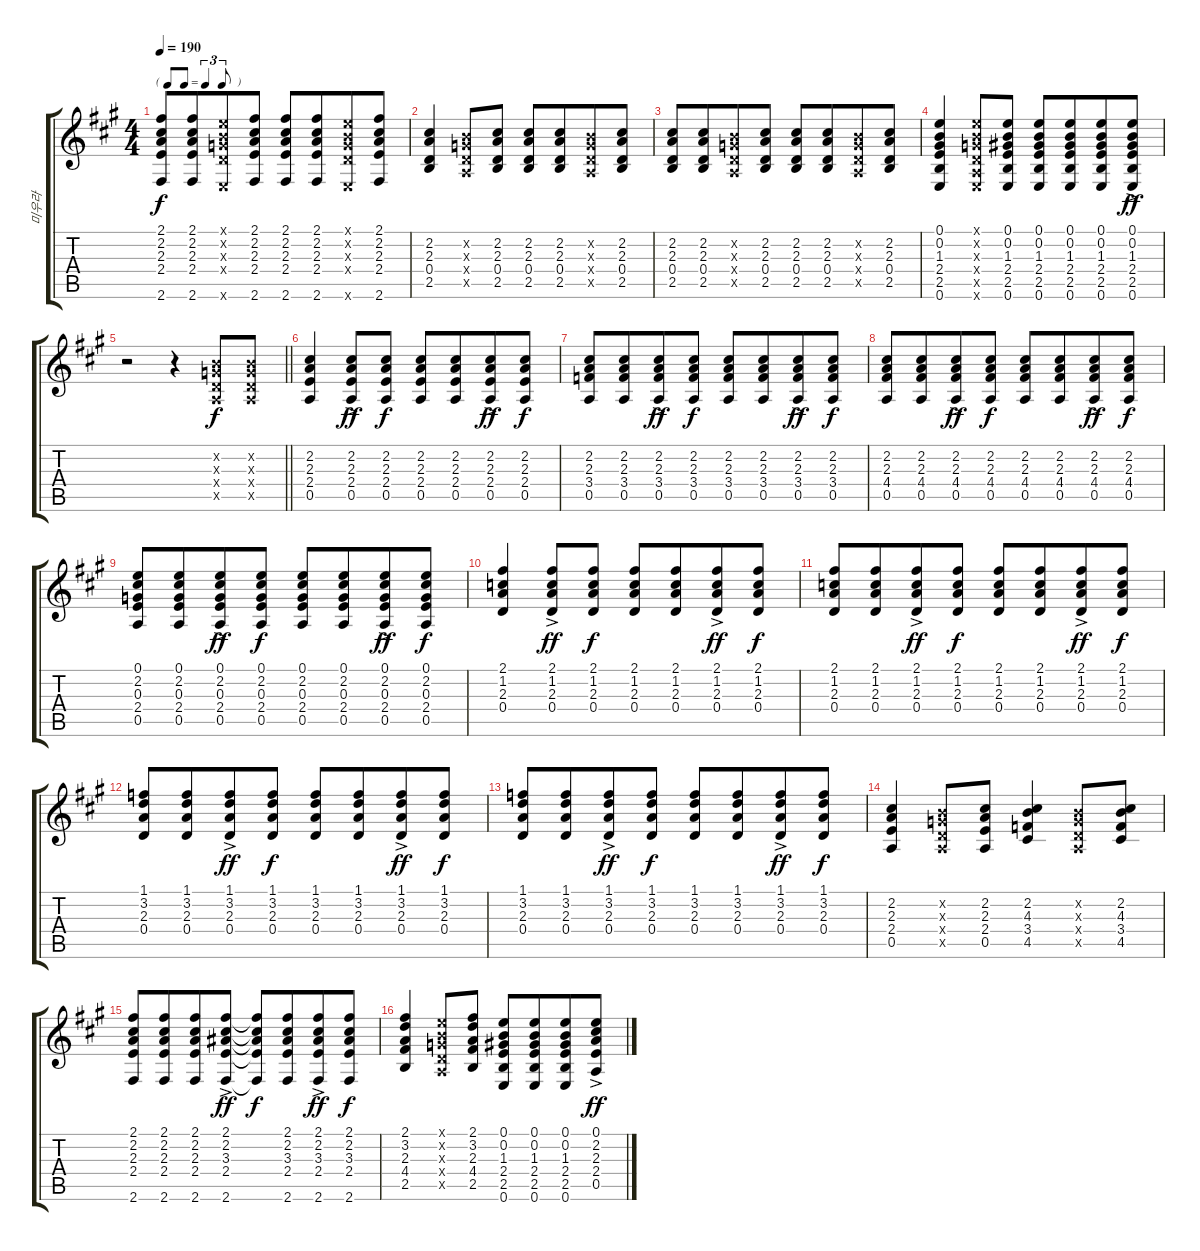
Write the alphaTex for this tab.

\track ("미우라" "미우라") {instrument acousticguitarsteel}
\staff {score tabs}
\tuning (E4 B3 G3 D3 A2 E2) {hide}
\ts (4 4)
\tf triplet8th
\tempo 190
\clef g2
\ks a
(2.1 2.2 2.3 2.4 2.6).8{dy f} (2.1 2.2 2.3 2.4 2.6).8{beam merge} (0.1{x} 0.2{x} 0.3{x} 0.4{x} 0.6{x}).8 (2.1 2.2 2.3 2.4 2.6).8 (2.1 2.2 2.3 2.4 2.6).8 (2.1 2.2 2.3 2.4 2.6).8{beam merge} (0.1{x} 0.2{x} 0.3{x} 0.4{x} 0.6{x}).8 (2.1 2.2 2.3 2.4 2.6).8 |
(2.2 2.3 0.4 2.5).4 (0.2{x} 0.3{x} 0.4{x} 0.5{x}).8 (2.2 2.3 0.4 2.5).8 (2.2 2.3 0.4 2.5).8 (2.2 2.3 0.4 2.5).8{beam merge} (0.2{x} 0.3{x} 0.4{x} 0.5{x}).8 (2.2 2.3 0.4 2.5).8 |
(2.2 2.3 0.4 2.5).8 (2.2 2.3 0.4 2.5).8{beam merge} (0.2{x} 0.3{x} 0.4{x} 0.5{x}).8 (2.2 2.3 0.4 2.5).8 (2.2 2.3 0.4 2.5).8 (2.2 2.3 0.4 2.5).8{beam merge} (0.2{x} 0.3{x} 0.4{x} 0.5{x}).8 (2.2 2.3 0.4 2.5).8 |
(0.1 0.2 1.3 2.4 2.5 0.6).4 (0.1{x} 0.2{x} 0.3{x} 0.4{x} 0.5{x} 0.6{x}).8 (0.1 0.2 1.3 2.4 2.5 0.6).8 (0.1 0.2 1.3 2.4 2.5 0.6).8 (0.1 0.2 1.3 2.4 2.5 0.6).8{beam merge} (0.1 0.2 1.3 2.4 2.5 0.6).8 (0.1{ac} 0.2{ac} 1.3{ac} 2.4{ac} 2.5{ac} 0.6{ac}).8{dy ff} |
\barLineRight lightlight
r.2 r.4 (0.2{x} 0.3{x} 0.4{x} 0.5{x}).8{dy f} (0.2{x} 0.3{x} 0.4{x} 0.5{x}).8 |
(2.2 2.3 2.4 0.5).4 (2.2{ac} 2.3{ac} 2.4{ac} 0.5{ac}).8{dy ff} (2.2 2.3 2.4 0.5).8{dy f} (2.2 2.3 2.4 0.5).8 (2.2 2.3 2.4 0.5).8{beam merge} (2.2{ac} 2.3{ac} 2.4{ac} 0.5{ac}).8{dy ff} (2.2 2.3 2.4 0.5).8{dy f} |
(2.2 2.3 3.4 0.5).8 (2.2 2.3 3.4 0.5).8{beam merge} (2.2{ac} 2.3{ac} 3.4{ac} 0.5{ac}).8{dy ff} (2.2 2.3 3.4 0.5).8{dy f} (2.2 2.3 3.4 0.5).8 (2.2 2.3 3.4 0.5).8{beam merge} (2.2{ac} 2.3{ac} 3.4{ac} 0.5{ac}).8{dy ff} (2.2 2.3 3.4 0.5).8{dy f} |
(2.2 2.3 4.4 0.5).8 (2.2 2.3 4.4 0.5).8{beam merge} (2.2{ac} 2.3{ac} 4.4{ac} 0.5{ac}).8{dy ff} (2.2 2.3 4.4 0.5).8{dy f} (2.2 2.3 4.4 0.5).8 (2.2 2.3 4.4 0.5).8{beam merge} (2.2{ac} 2.3{ac} 4.4{ac} 0.5{ac}).8{dy ff} (2.2 2.3 4.4 0.5).8{dy f} |
(0.1 2.2 0.3 2.4 0.5).8 (0.1 2.2 0.3 2.4 0.5).8{beam merge} (0.1{ac} 2.2{ac} 0.3{ac} 2.4{ac} 0.5{ac}).8{dy ff} (0.1 2.2 0.3 2.4 0.5).8{dy f} (0.1 2.2 0.3 2.4 0.5).8 (0.1 2.2 0.3 2.4 0.5).8{beam merge} (0.1{ac} 2.2{ac} 0.3{ac} 2.4{ac} 0.5{ac}).8{dy ff} (0.1 2.2 0.3 2.4 0.5).8{dy f} |
(2.1 1.2 2.3 0.4).4 (2.1{ac} 1.2{ac} 2.3{ac} 0.4{ac}).8{dy ff} (2.1 1.2 2.3 0.4).8{dy f} (2.1 1.2 2.3 0.4).8 (2.1 1.2 2.3 0.4).8{beam merge} (2.1{ac} 1.2{ac} 2.3{ac} 0.4{ac}).8{dy ff} (2.1 1.2 2.3 0.4).8{dy f} |
(2.1 1.2 2.3 0.4).8 (2.1 1.2 2.3 0.4).8{beam merge} (2.1{ac} 1.2{ac} 2.3{ac} 0.4{ac}).8{dy ff} (2.1 1.2 2.3 0.4).8{dy f} (2.1 1.2 2.3 0.4).8 (2.1 1.2 2.3 0.4).8{beam merge} (2.1{ac} 1.2{ac} 2.3{ac} 0.4{ac}).8{dy ff} (2.1 1.2 2.3 0.4).8{dy f} |
(1.1 3.2 2.3 0.4).8 (1.1 3.2 2.3 0.4).8{beam merge} (1.1{ac} 3.2{ac} 2.3{ac} 0.4{ac}).8{dy ff} (1.1 3.2 2.3 0.4).8{dy f} (1.1 3.2 2.3 0.4).8 (1.1 3.2 2.3 0.4).8{beam merge} (1.1{ac} 3.2{ac} 2.3{ac} 0.4{ac}).8{dy ff} (1.1 3.2 2.3 0.4).8{dy f} |
(1.1 3.2 2.3 0.4).8 (1.1 3.2 2.3 0.4).8{beam merge} (1.1{ac} 3.2{ac} 2.3{ac} 0.4{ac}).8{dy ff} (1.1 3.2 2.3 0.4).8{dy f} (1.1 3.2 2.3 0.4).8 (1.1 3.2 2.3 0.4).8{beam merge} (1.1{ac} 3.2{ac} 2.3{ac} 0.4{ac}).8{dy ff} (1.1 3.2 2.3 0.4).8{dy f} |
(2.2 2.3 2.4 0.5).4 (0.2{x} 0.3{x} 0.4{x} 0.5{x}).8 (2.2 2.3 2.4 0.5).8 (2.2 4.3 3.4 4.5).4 (0.2{x} 0.3{x} 0.4{x} 0.5{x}).8 (2.2 4.3 3.4 4.5).8 |
(2.1 2.2 2.3 2.4 2.6).8 (2.1 2.2 2.3 2.4 2.6).8{beam merge} (2.1 2.2 2.3 2.4 2.6).8 (2.1{ac} 2.2{ac} 3.3{ac} 2.4{ac} 2.6{ac}).8{dy ff} (2.1{t} 2.2{t} 3.3{t} 2.4{t} 2.6{t}).8{dy f} (2.1 2.2 3.3 2.4 2.6).8{beam merge} (2.1{ac} 2.2{ac} 3.3{ac} 2.4{ac} 2.6{ac}).8{dy ff} (2.1 2.2 3.3 2.4 2.6).8{dy f} |
(2.1 3.2 2.3 4.4 2.5).4 (0.1{x} 0.2{x} 0.3{x} 0.4{x} 0.5{x}).8 (2.1 3.2 2.3 4.4 2.5).8 (0.1 0.2 1.3 2.4 2.5 0.6).8 (0.1 0.2 1.3 2.4 2.5 0.6).8{beam merge} (0.1 0.2 1.3 2.4 2.5 0.6).8 (0.1{ac} 2.2{ac} 2.3{ac} 2.4{ac} 0.5{ac}).8{dy ff}
